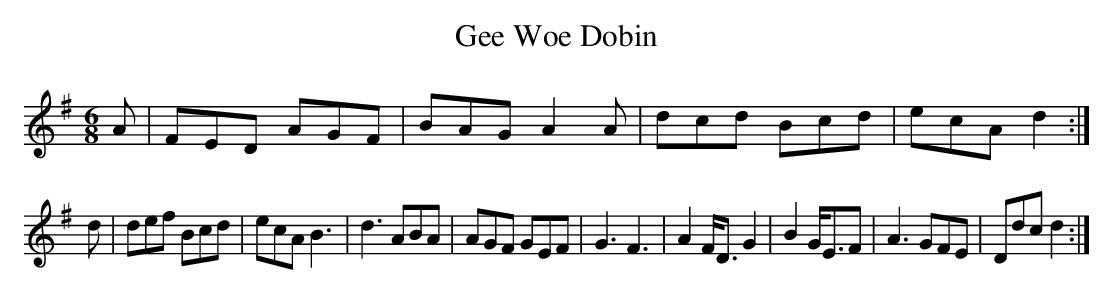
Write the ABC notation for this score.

X:1
T:Gee Woe Dobin
M:6/8
L:1/8
K:G
A|FED AGF|BAG A2A|dcd Bcd|ecA d2:|!
d|def Bcd|ecA B3|d3 ABA|AGF GsEsF|G3F3|A2F<DG2|B2G<EF|A3 GFE|Ddc d2:|
